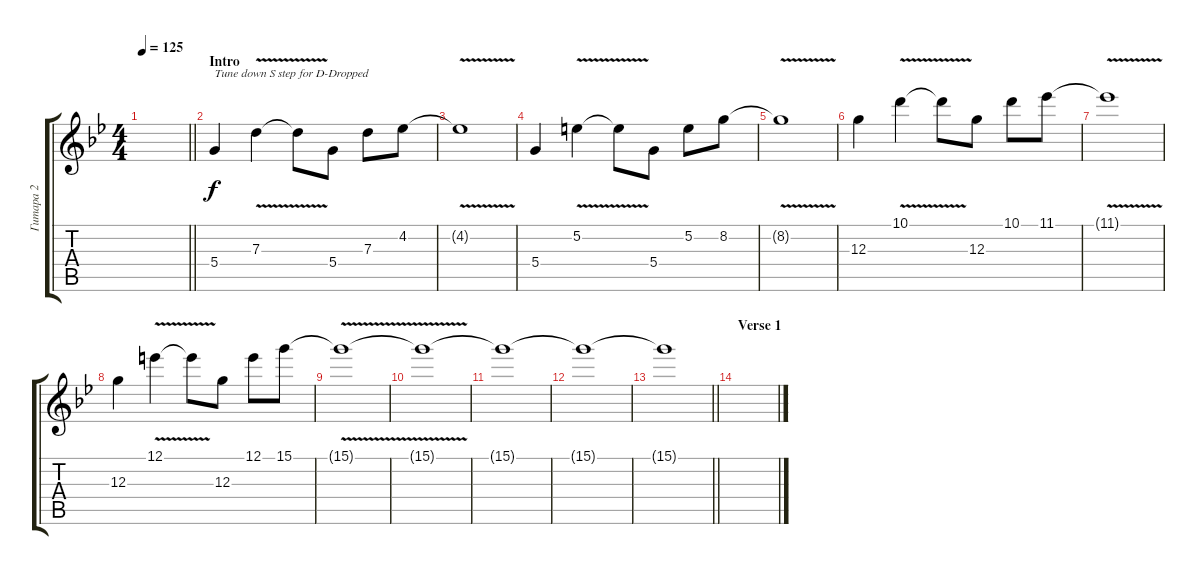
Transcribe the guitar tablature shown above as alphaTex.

\track ("Гитара 2" "Гитара 2") {instrument distortionguitar}
\staff {score tabs}
\tuning (E4 B3 G3 D3 A2 D2) {hide}
\ts (4 4)
\section ("" "")
\tempo 125
\clef g2
\barLineRight lightlight
\ks gminor
|
\section ("" "Intro")
5.4.4{txt "Tune down S step for D-Dropped"} 7.3{v}.4 7.3{t}.8 5.4.8 7.3.8 4.2.8 |
4.2{v t}.1 |
5.4.4 5.2{v}.4 5.2{t}.8 5.4.8 5.2.8 8.2.8 |
8.2{v t}.1 |
12.3.4 10.1{v}.4 10.1{t}.8 12.3.8 10.1.8 11.1.8 |
11.1{v t}.1 |
12.3.4 12.1{v}.4 12.1{t}.8 12.3.8 12.1.8 15.1.8 |
15.1{v t}.1 |
15.1{t}.1 |
15.1{t}.1 |
15.1{t}.1 |
\barLineRight lightlight
15.1{t}.1 |
\section ("" "Verse 1")
